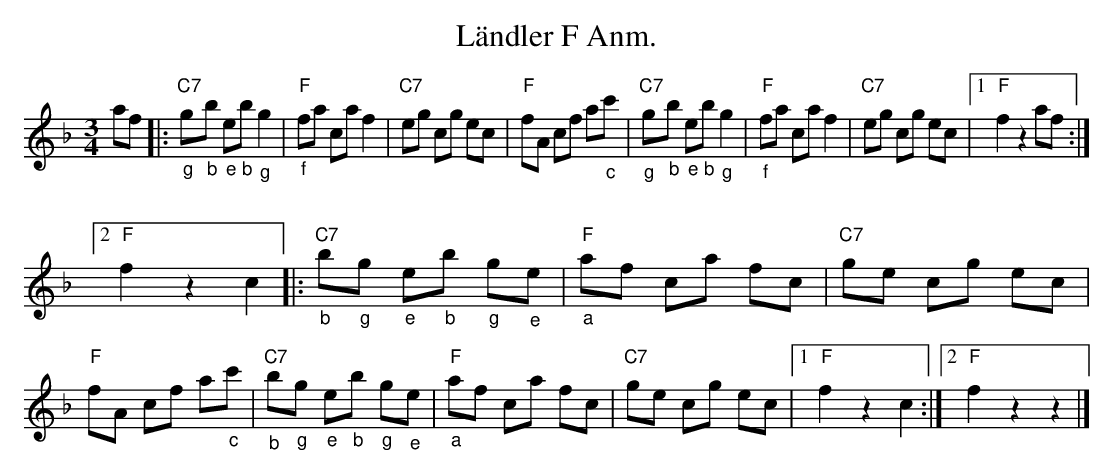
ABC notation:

X:1
T: Ländler F Anm.
M:3/4
L:1/8
K:F
af |: \
"C7" "_g""_"g"_b"b "_e"e"_b"b "_g"g2 | "F""_f"fa ca f2 | "C7"eg cg ec | "F"fA cf a"_c"c' | \
"C7""_g"g"_b"b "_e"e"_b"b "_g"g2 | "F""_f"fa ca f2 | "C7"eg cg ec |1 "F"f2 z2 af :|2
"F"f2z2c2 |:"" \
"C7""_b"b"_g"g "_e"e"_b"b "_g"g"_e"e | "F""_a"af ca fc | "C7"ge cg ec | "F"fA cf a"_c"c' | \
"C7""_b"b"_g"g "_e"e"_b"b "_g"g"_e"e | "F""_a"af ca fc | "C7"ge cg ec |1 "F"f2z2c2 :|2 "F"f2z2z2 |]
